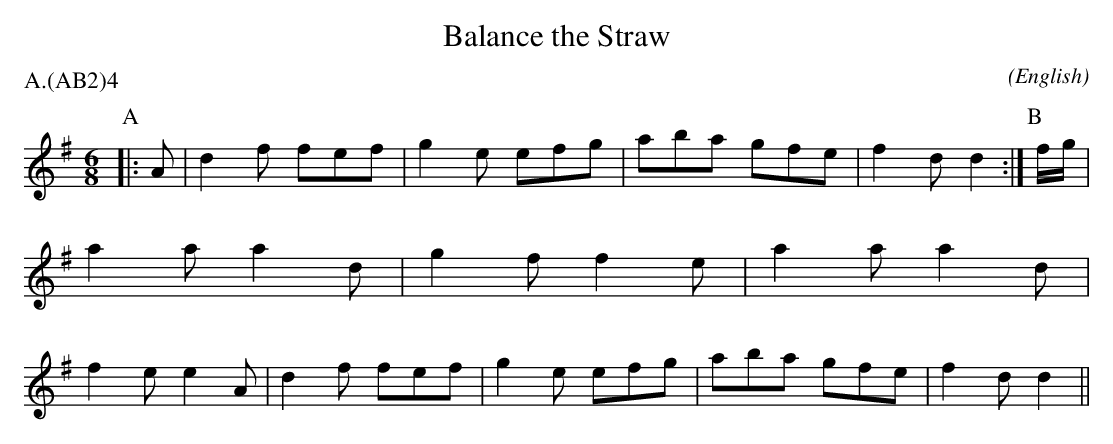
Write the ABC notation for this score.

X:1
T:Balance the Straw
M:6/8
C:
O:English
P:A.(AB2)4
K:DMix
P:A
|: A   | d2 f fef  | g2 e efg  | aba  gfe  | f2 d d2 :|\
P:B
f/2g/2 | a2 a a2 d | g2 f f2 e | a2 a a2 d | f2 e e2 \
A      | d2 f fef  | g2 e efg  | aba  gfe  | f2 d d2 ||
